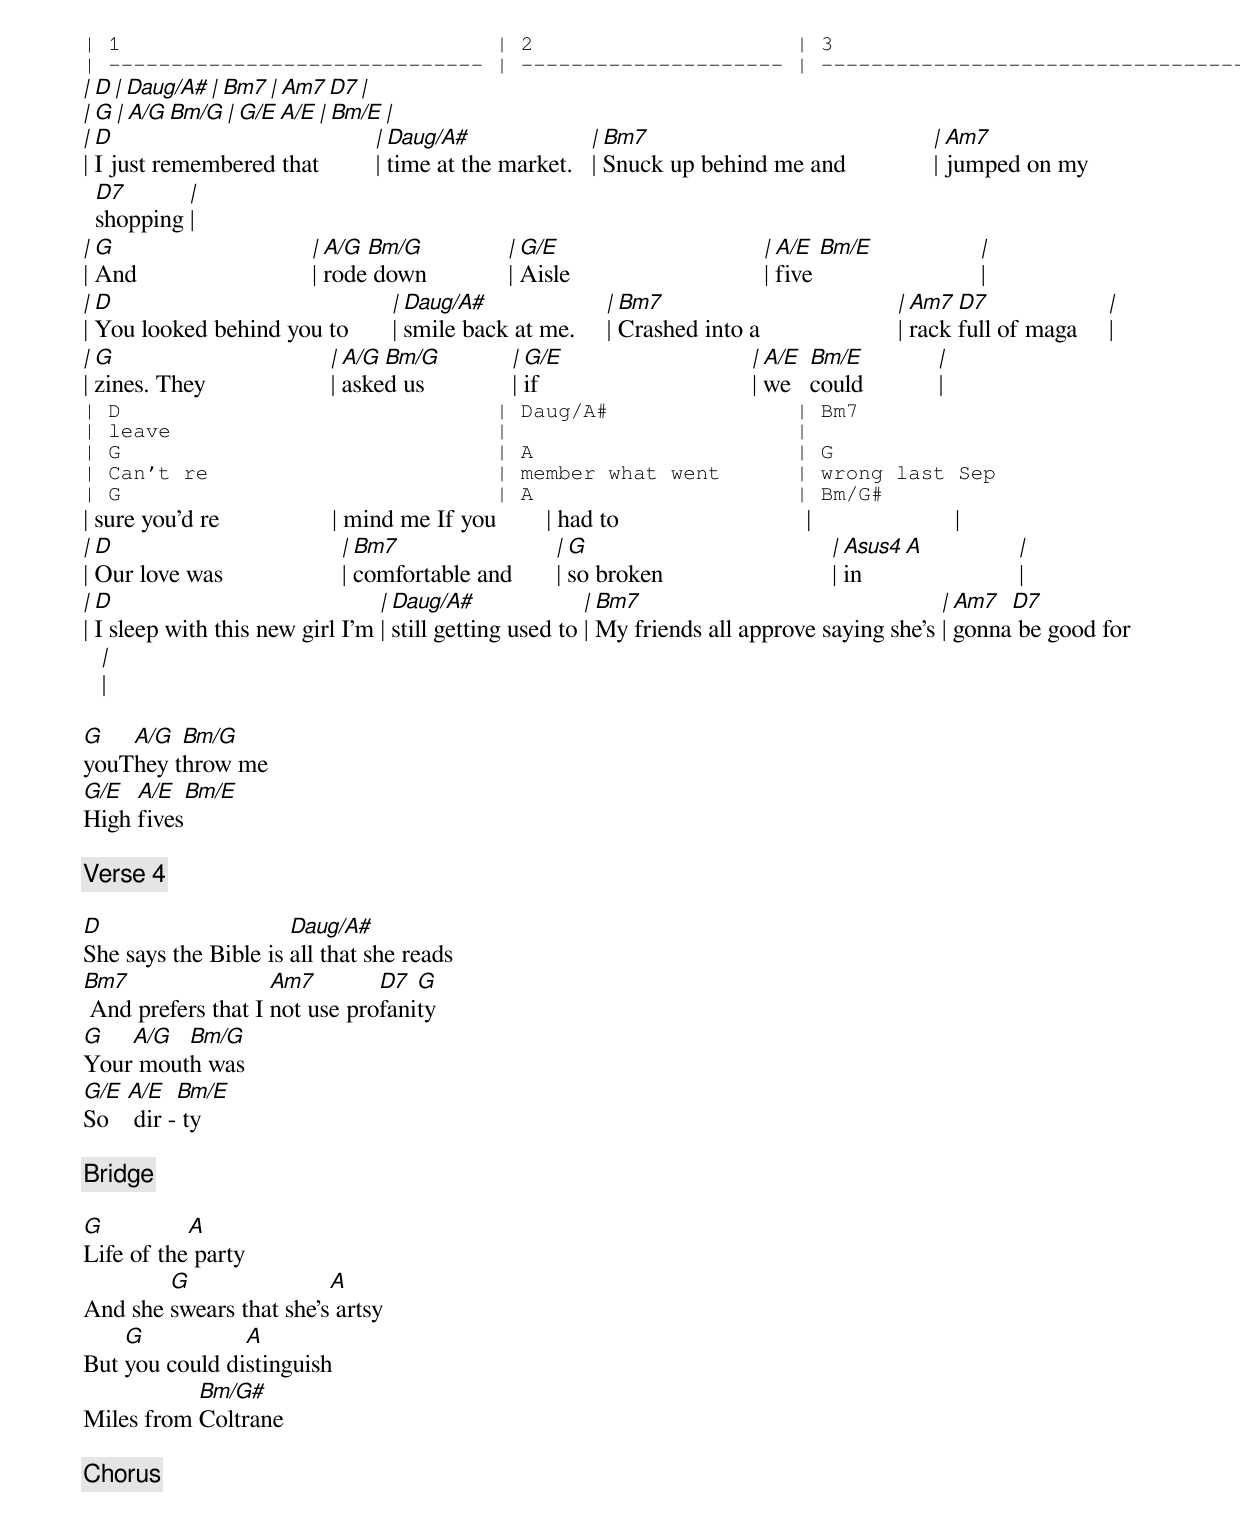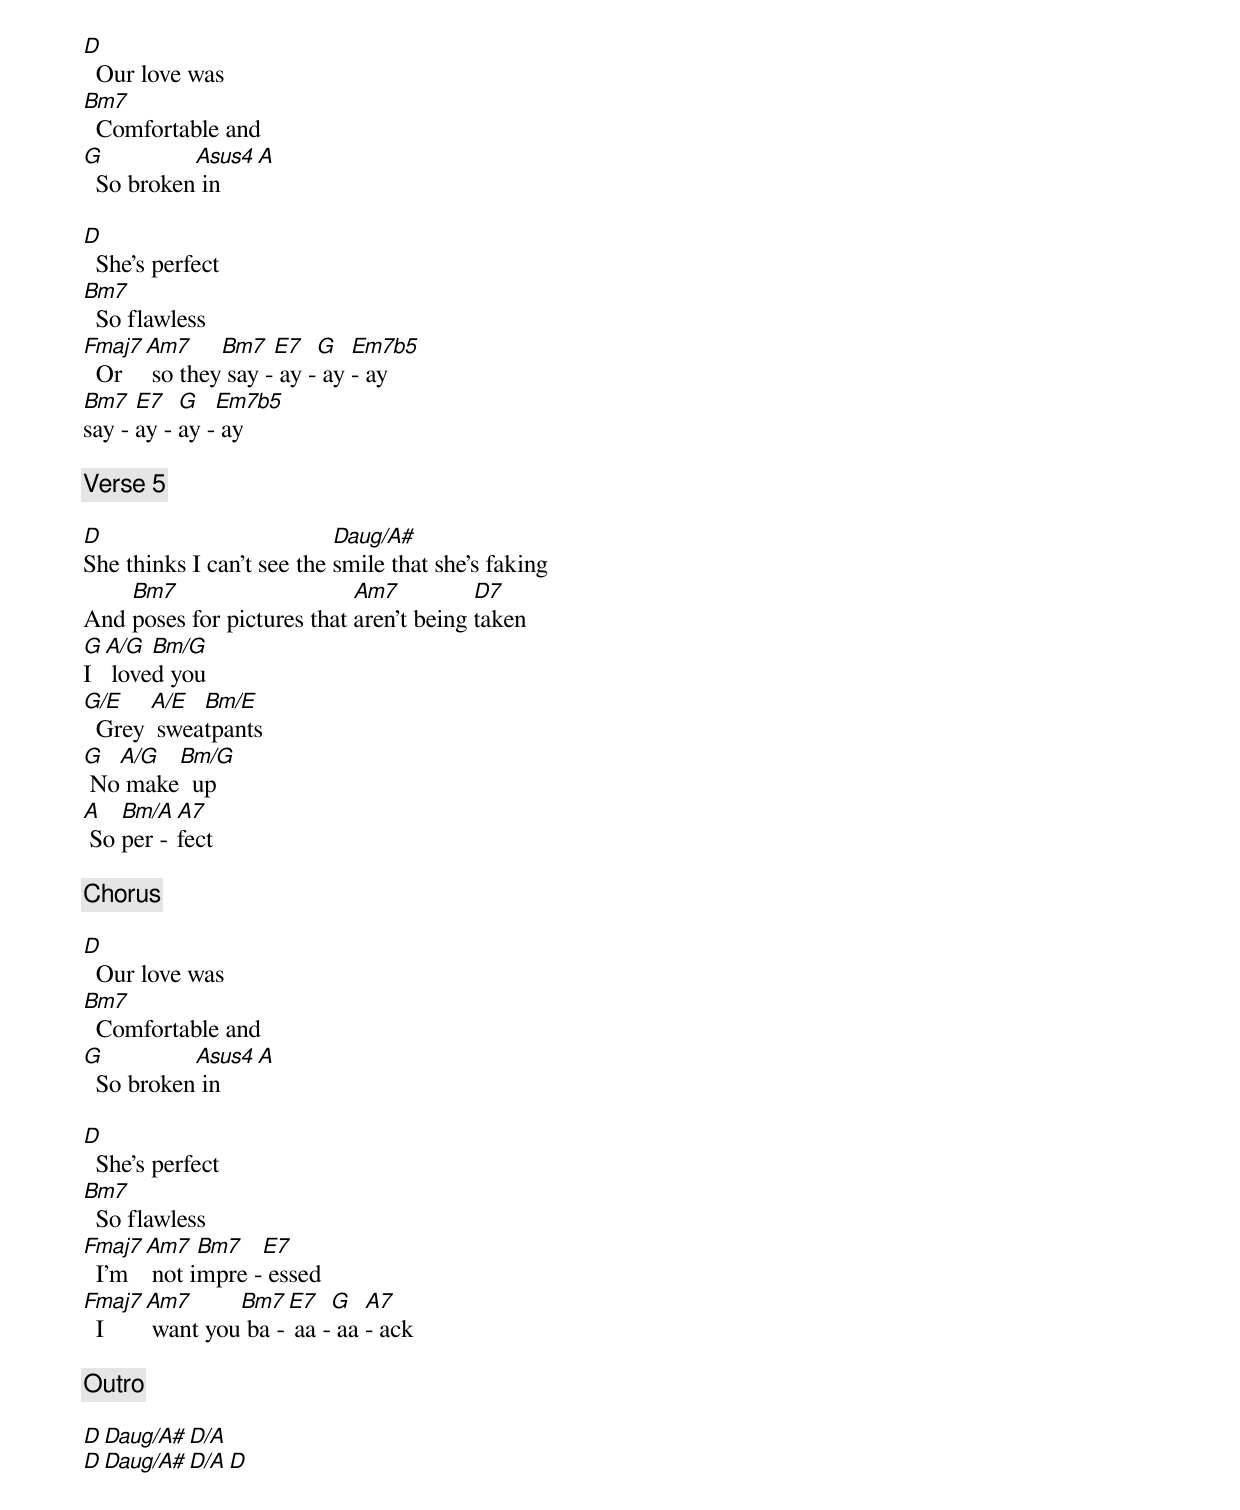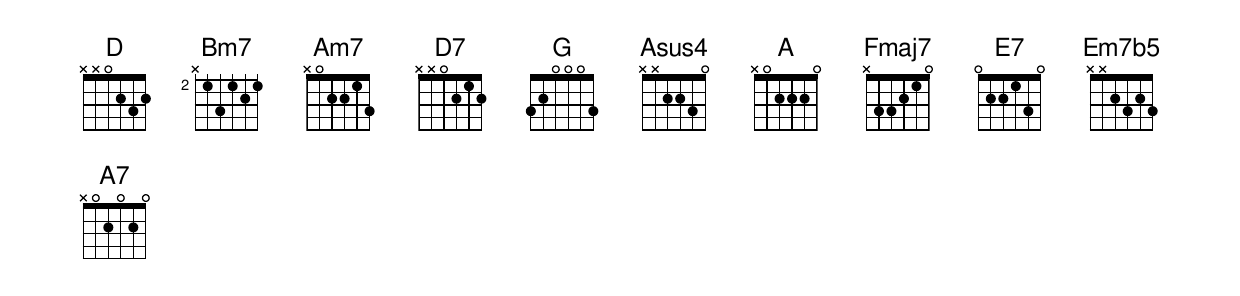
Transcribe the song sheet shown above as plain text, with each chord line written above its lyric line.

| 1                              | 2                     | 3                                   | 4                     |
| ------------------------------ | --------------------- | ----------------------------------- | --------------------- |
| D                              | Daug/A#               | Bm7                                 | Am7  D7               |
| G                              | A/G Bm/G              | G/E  A/E                            | Bm/E                  |
| D                              | Daug/A#               | Bm7                                 | Am7          D7       |
| I just remembered that         | time at the market.   | Snuck up behind me and              | jumped on my shopping |
| G                              | A/G Bm/G              | G/E                                 | A/E  Bm/E             |
| And                            | rode down             | Aisle                               | five                  |
| D                              | Daug/A#               | Bm7                                 | Am7  D7               |
| You looked behind you to       | smile back at me.     | Crashed into a                      | rack full of maga     |
| G                              | A/G Bm/G              | G/E                                 | A/E  Bm/E             |
| zines. They                    | asked us              | if                                  | we   could            |
| D                              | Daug/A#               | Bm7                                 | Am7  D7               |
| leave                          |                       |                                     |                       |
| G                              | A                     | G                                   | A                     |
| Can't re                       | member what went      | wrong last Sep                      | tember. Though I'm    |
| G                              | A                     | Bm/G#                               |                       |
| sure you'd re                  | mind me If you        | had to                              |                       |
| D                              | Bm7                   | G                                   | Asus4  A              |
| Our love was                   | comfortable and       | so broken                           | in                    |
| D                              | Daug/A#               | Bm7                                 | Am7  D7               |
| I sleep with this new girl I'm | still getting used to | My friends all approve saying she's | gonna be good for     |

G   A/G  Bm/G
youThey throw me
G/E  A/E  Bm/E
High fives

[Verse 4]

D                     Daug/A#
She says the Bible is all that she reads
Bm7                 Am7        D7  G
 And prefers that I not use profanity
G   A/G  Bm/G
Your mouth was
G/E  A/E   Bm/E
So    dir - ty

[Bridge]

G          A
Life of the party
        G                A
And she swears that she's artsy
    G           A
But you could distinguish
           Bm/G#
Miles from Coltrane

[Chorus]

D
  Our love was
Bm7
  Comfortable and
G          Asus4  A
  So broken in

D
  She's perfect
Bm7
  So flawless
Fmaj7 Am7     Bm7   E7   G   Em7b5
  Or   so they say - ay - ay - ay
Bm7   E7   G   Em7b5
say - ay - ay - ay

[Verse 5]

D                          Daug/A#
She thinks I can't see the smile that she's faking
    Bm7                     Am7          D7
And poses for pictures that aren't being taken
G  A/G  Bm/G
I   loved you
G/E    A/E  Bm/E
  Grey  sweatpants
G  A/G  Bm/G
 No make  up
A   Bm/A  A7
 So per - fect

[Chorus]

D
  Our love was
Bm7
  Comfortable and
G          Asus4  A
  So broken in

D
  She's perfect
Bm7
  So flawless
Fmaj7 Am7   Bm7   E7
  I'm  not impre - essed
Fmaj7 Am7      Bm7  E7   G   A7
  I    want you ba - aa - aa - ack

[Outro]

D   Daug/A#    D/A
D   Daug/A#    D/A  D
